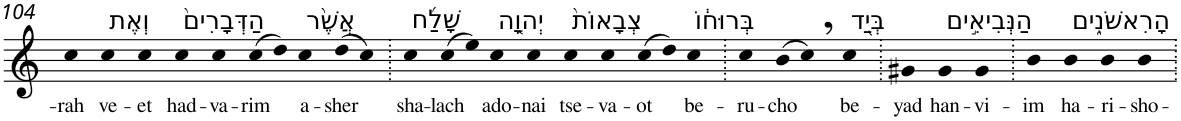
**kern	**text
*part1	*part1
*staff1	*staff1
*I"Piano	*
*I'Pno	*
!!LO:PB:g=z
*clefG2	*
*k[]	*
=104	=104
!	!LO:LY:b
4cc	-rah
!LO:TX:a:t=וְאֶת	!
!	!LO:LY:b
4cc	ve-
!	!LO:LY:b
4cc	-et
!LO:TX:a:t=הַדְּבָרִים֙	!
!	!LO:LY:b
4cc	had-
!	!LO:LY:b
4cc	-va-
!	!LO:LY:b
(>8cc	-rim
8dd)	.
!LO:TX:a:t=אֲשֶׁ֨ר	!
!	!LO:LY:b
4cc	a-
!	!LO:LY:b
(>8dd	-sher
8cc)	.
=105.	=105.
!LO:TX:a:t=שָׁלַ֜ח	!
!	!LO:LY:b
4cc	sha-
!	!LO:LY:b
(>8cc	-lach
8ee)	.
!LO:TX:a:t=יְהוָ֤ה	!
!	!LO:LY:b
4cc	ado-
!	!LO:LY:b
4cc	-nai
!LO:TX:a:t=צְבָאוֹת֙	!
!	!LO:LY:b
4cc	tse-
!	!LO:LY:b
4cc	-va-
!	!LO:LY:b
(>8cc	-ot
8dd)	.
!LO:TX:a:t=בְּרוּח֔וֹ	!
!	!LO:LY:b
4cc	be-
=106.	=106.
!	!LO:LY:b
4cc	-ru-
!	!LO:LY:b
(>8b	-cho
8cc,)	.
!LO:TX:a:t=בְּיַ֖ד	!
!	!LO:LY:b
4cc	be-
=107.	=107.
!	!LO:LY:b
4g#X	-yad
!LO:TX:a:t=הַנְּבִיאִ֣ים	!
!	!LO:LY:b
4g#	han-
!	!LO:LY:b
4g#	-vi-
=108.	=108.
!	!LO:LY:b
4b	-im
!LO:TX:a:t=הָרִאשֹׁנִ֑ים	!
!	!LO:LY:b
4b	ha-
!	!LO:LY:b
4b	-ri-
!	!LO:LY:b
4b	-sho-
=.	=.
*-	*-
